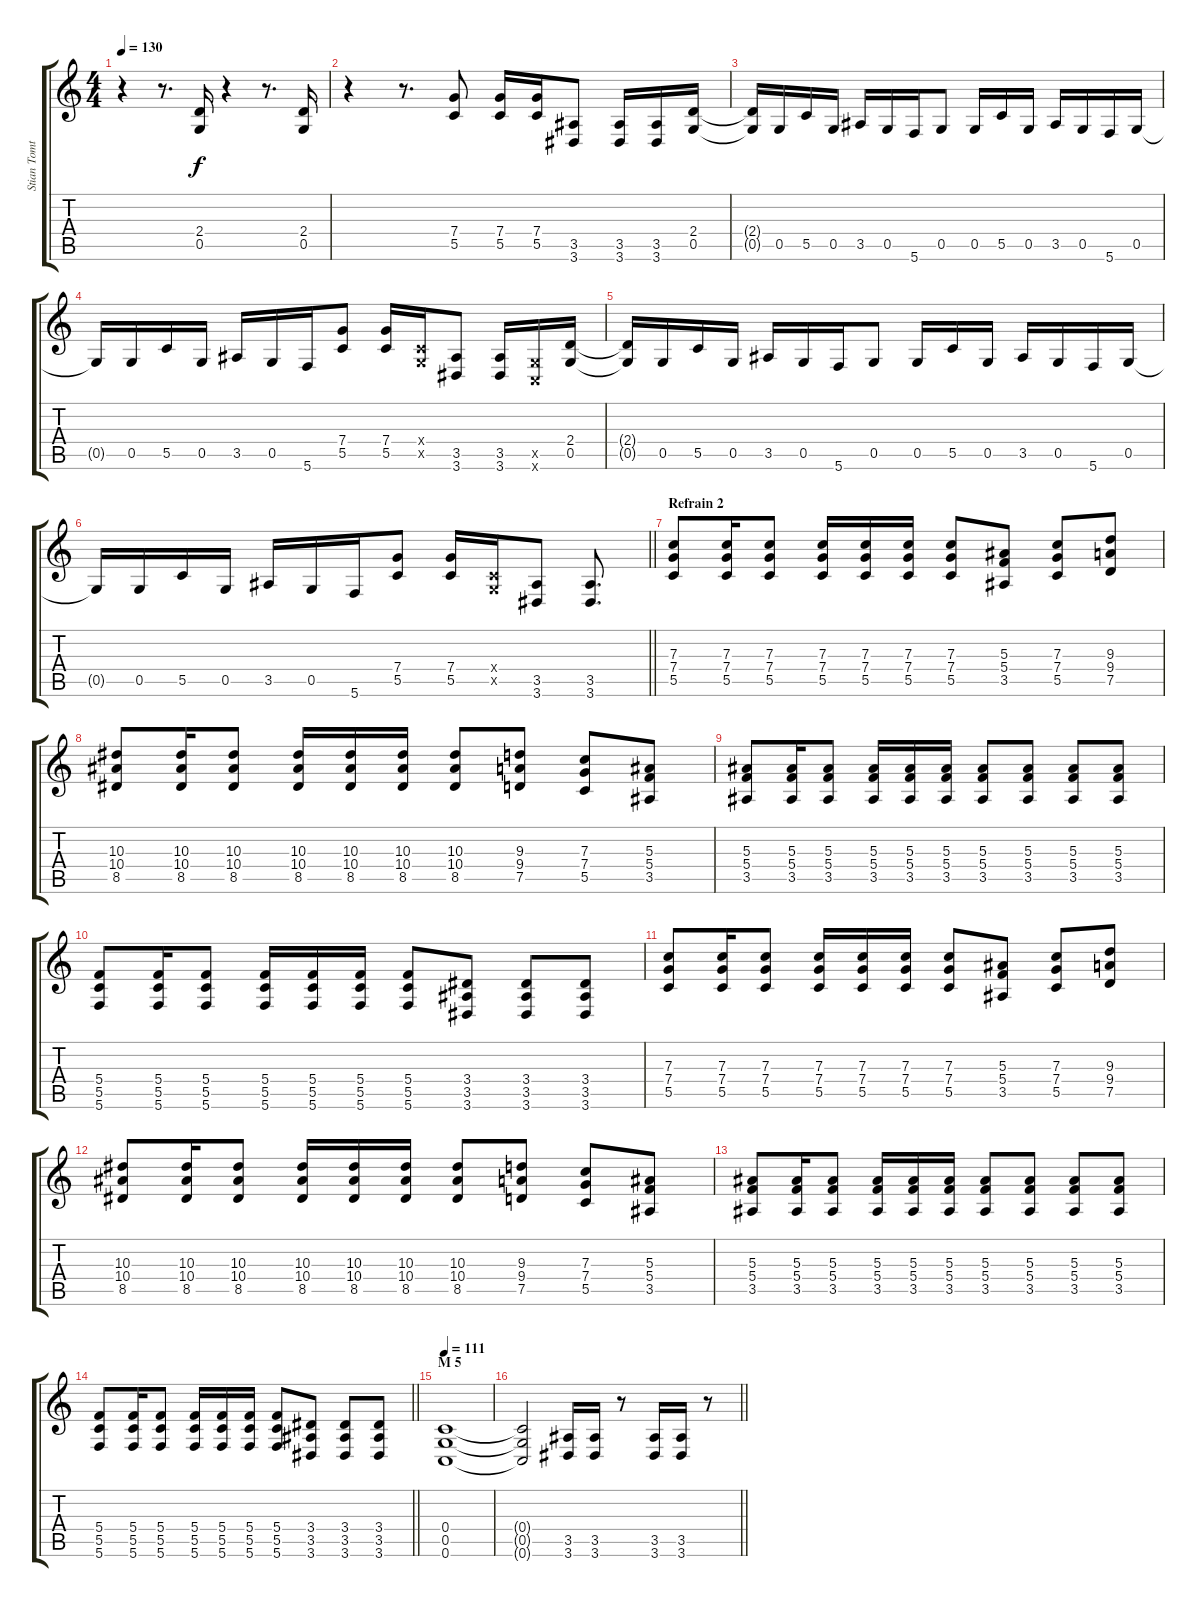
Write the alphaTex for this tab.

\track ("Stian Tomt \"Shagrath\" Thoresen" "Stian Tomt") {instrument distortionguitar}
\staff {score tabs}
\tuning (D4 A3 F3 C3 G2 C2) {hide}
\ts (4 4)
\tempo 130
\clef g2
\ks c
r.4{dy f} r.8{d} (2.4 0.5).16 r.4 r.8{d} (2.4 0.5).16 |
r.4 r.8{d} (7.4 5.5).8 (7.4 5.5).16 (7.4 5.5).16 (3.5 3.6).8 (3.5 3.6).16 (3.5 3.6).16 (2.4 0.5).16 |
(2.4{t} 0.5{t}).16 0.5.16 5.5.16 0.5.16 3.5.16 0.5.16 5.6.16 0.5.8 0.5.16 5.5.16 0.5.16 3.5.16 0.5.16 5.6.16 0.5.16 |
0.5{t}.16 0.5.16 5.5.16 0.5.16 3.5.16 0.5.16 5.6.16 (7.4 5.5).8 (7.4 5.5).16 (0.4{x} 0.5{x}).16 (3.5 3.6).8 (3.5 3.6).16 (0.5{x} 0.6{x}).16 (2.4 0.5).16 |
(2.4{t} 0.5{t}).16 0.5.16 5.5.16 0.5.16 3.5.16 0.5.16 5.6.16 0.5.8 0.5.16 5.5.16 0.5.16 3.5.16 0.5.16 5.6.16 0.5.16 |
\barLineRight lightlight
0.5{t}.16 0.5.16 5.5.16 0.5.16 3.5.16 0.5.16 5.6.16 (7.4 5.5).8 (7.4 5.5).16 (0.4{x} 0.5{x}).16 (3.5 3.6).8 (3.5 3.6).8{d} |
\section ("" "Refrain 2")
(7.3 7.4 5.5).8 (7.3 7.4 5.5).16 (7.3 7.4 5.5).8 (7.3 7.4 5.5).16 (7.3 7.4 5.5).16 (7.3 7.4 5.5).16 (7.3 7.4 5.5).8 (5.3 5.4 3.5).8 (7.3 7.4 5.5).8 (9.3 9.4 7.5).8 |
(10.3 10.4 8.5).8 (10.3 10.4 8.5).16 (10.3 10.4 8.5).8 (10.3 10.4 8.5).16 (10.3 10.4 8.5).16 (10.3 10.4 8.5).16 (10.3 10.4 8.5).8 (9.3 9.4 7.5).8 (7.3 7.4 5.5).8 (5.3 5.4 3.5).8 |
(5.3 5.4 3.5).8 (5.3 5.4 3.5).16 (5.3 5.4 3.5).8 (5.3 5.4 3.5).16 (5.3 5.4 3.5).16 (5.3 5.4 3.5).16 (5.3 5.4 3.5).8 (5.3 5.4 3.5).8 (5.3 5.4 3.5).8 (5.3 5.4 3.5).8 |
(5.4 5.5 5.6).8 (5.4 5.5 5.6).16 (5.4 5.5 5.6).8 (5.4 5.5 5.6).16 (5.4 5.5 5.6).16 (5.4 5.5 5.6).16 (5.4 5.5 5.6).8 (3.4 3.5 3.6).8 (3.4 3.5 3.6).8 (3.4 3.5 3.6).8 |
(7.3 7.4 5.5).8 (7.3 7.4 5.5).16 (7.3 7.4 5.5).8 (7.3 7.4 5.5).16 (7.3 7.4 5.5).16 (7.3 7.4 5.5).16 (7.3 7.4 5.5).8 (5.3 5.4 3.5).8 (7.3 7.4 5.5).8 (9.3 9.4 7.5).8 |
(10.3 10.4 8.5).8 (10.3 10.4 8.5).16 (10.3 10.4 8.5).8 (10.3 10.4 8.5).16 (10.3 10.4 8.5).16 (10.3 10.4 8.5).16 (10.3 10.4 8.5).8 (9.3 9.4 7.5).8 (7.3 7.4 5.5).8 (5.3 5.4 3.5).8 |
(5.3 5.4 3.5).8 (5.3 5.4 3.5).16 (5.3 5.4 3.5).8 (5.3 5.4 3.5).16 (5.3 5.4 3.5).16 (5.3 5.4 3.5).16 (5.3 5.4 3.5).8 (5.3 5.4 3.5).8 (5.3 5.4 3.5).8 (5.3 5.4 3.5).8 |
\barLineRight lightlight
(5.4 5.5 5.6).8 (5.4 5.5 5.6).16 (5.4 5.5 5.6).8 (5.4 5.5 5.6).16 (5.4 5.5 5.6).16 (5.4 5.5 5.6).16 (5.4 5.5 5.6).8 (3.4 3.5 3.6).8 (3.4 3.5 3.6).8 (3.4 3.5 3.6).8 |
\section ("" "M 5")
\tempo 111
(0.4 0.5 0.6).1 |
\barLineRight lightlight
(0.4{t} 0.5{t} 0.6{t}).2 (3.5 3.6).16 (3.5 3.6).16 r.8 (3.5 3.6).16 (3.5 3.6).16 r.8
